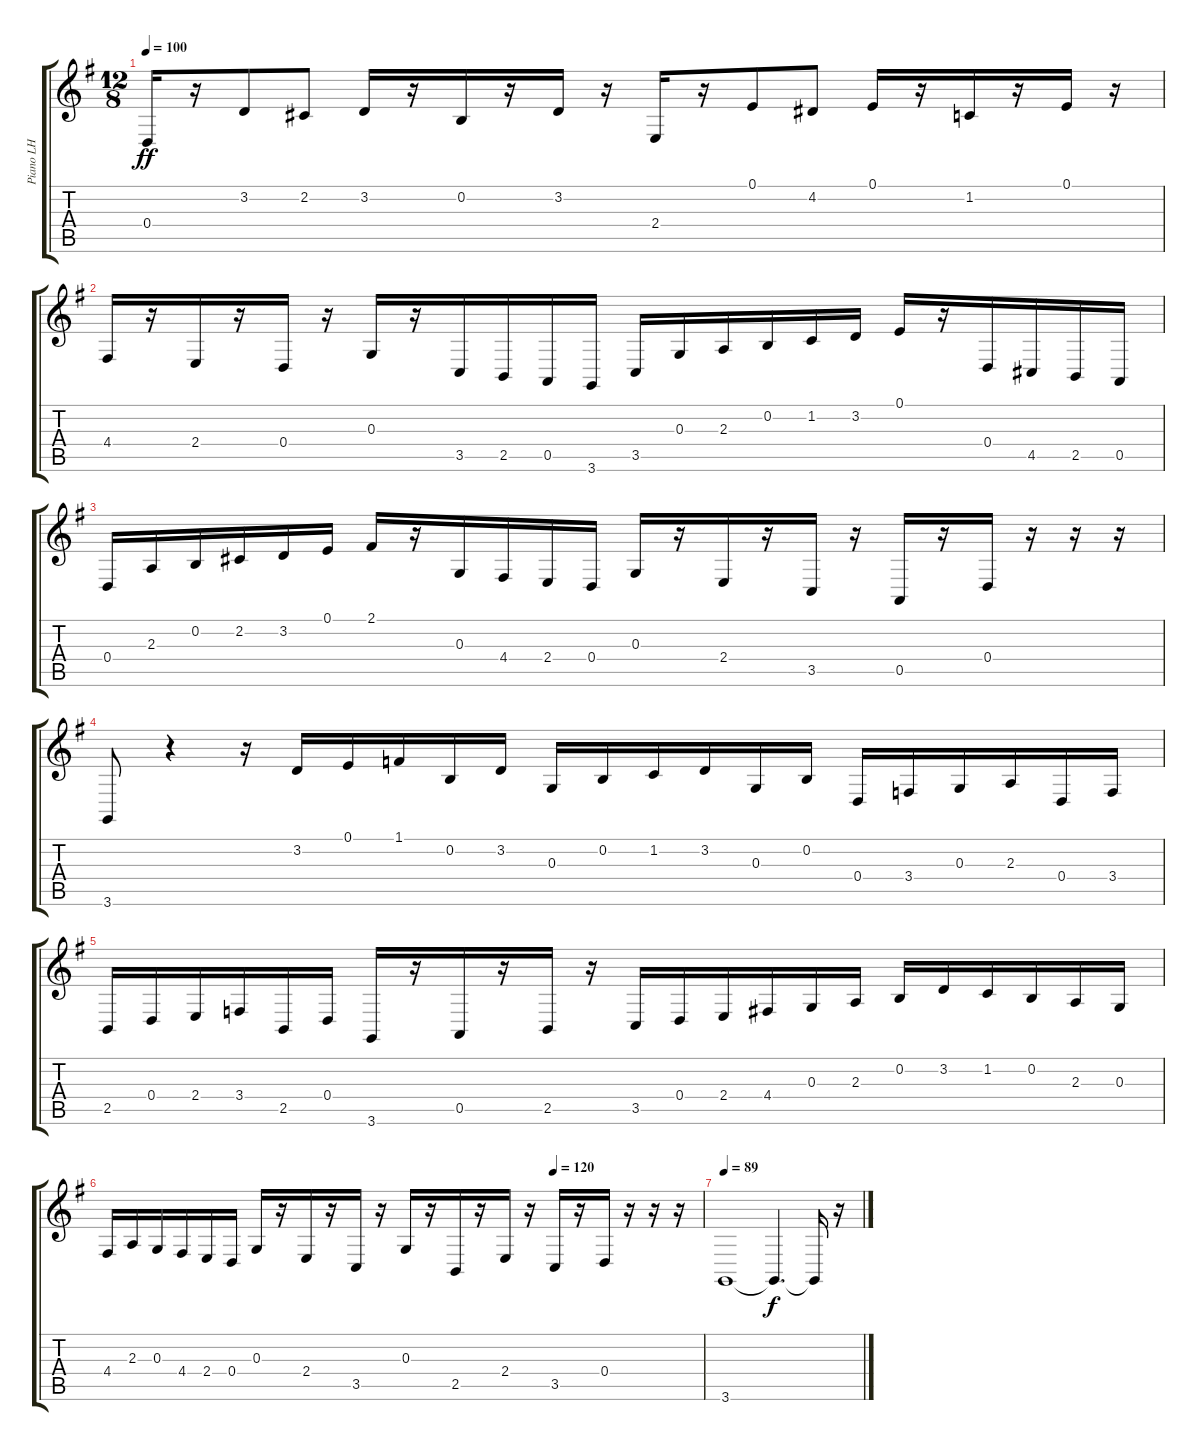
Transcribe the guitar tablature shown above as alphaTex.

\track ("Piano LH" "Piano LH") {instrument acousticgrandpiano}
\staff {score tabs}
\tuning (E4 B3 G3 D3 A2 E2) {hide}
\ts (12 8)
\tempo 100
\clef g2
\ks g
0.4.16{dy ff} r.16 3.2.8 2.2.8 3.2.16 r.16 0.2.16 r.16 3.2.16 r.16 2.4.16 r.16 0.1.8 4.2.8 0.1.16 r.16 1.2.16 r.16 0.1.16 r.16 |
4.4.16 r.16 2.4.16 r.16 0.4.16 r.16 0.3.16 r.16 3.5.16 2.5.16 0.5.16 3.6.16 3.5.16 0.3.16 2.3.16 0.2.16 1.2.16 3.2.16 0.1.16 r.16 0.4.16 4.5.16 2.5.16 0.5.16 |
0.4.16 2.3.16 0.2.16 2.2.16 3.2.16 0.1.16 2.1.16 r.16 0.3.16 4.4.16 2.4.16 0.4.16 0.3.16 r.16 2.4.16 r.16 3.5.16 r.16 0.5.16 r.16 0.4.16 r.16 r.16 r.16 |
3.6.8 r.4 r.16 3.2.16 0.1.16 1.1.16 0.2.16 3.2.16 0.3.16 0.2.16 1.2.16 3.2.16 0.3.16 0.2.16 0.4.16 3.4.16 0.3.16 2.3.16 0.4.16 3.4.16 |
2.5.16 0.4.16 2.4.16 3.4.16 2.5.16 0.4.16 3.6.16 r.16 0.5.16 r.16 2.5.16 r.16 3.5.16 0.4.16 2.4.16 4.4.16 0.3.16 2.3.16 0.2.16 3.2.16 1.2.16 0.2.16 2.3.16 0.3.16 |
\tempo (120 0.75)
4.4.16 2.3.16 0.3.16 4.4.16 2.4.16 0.4.16 0.3.16 r.16 2.4.16 r.16 3.5.16 r.16 0.3.16 r.16 2.5.16 r.16 2.4.16 r.16 3.5.16 r.16 0.4.16 r.16 r.16 r.16 |
\tempo 89
3.6.1 3.6{t}.4{d dy f} 3.6{t}.16 r.16
